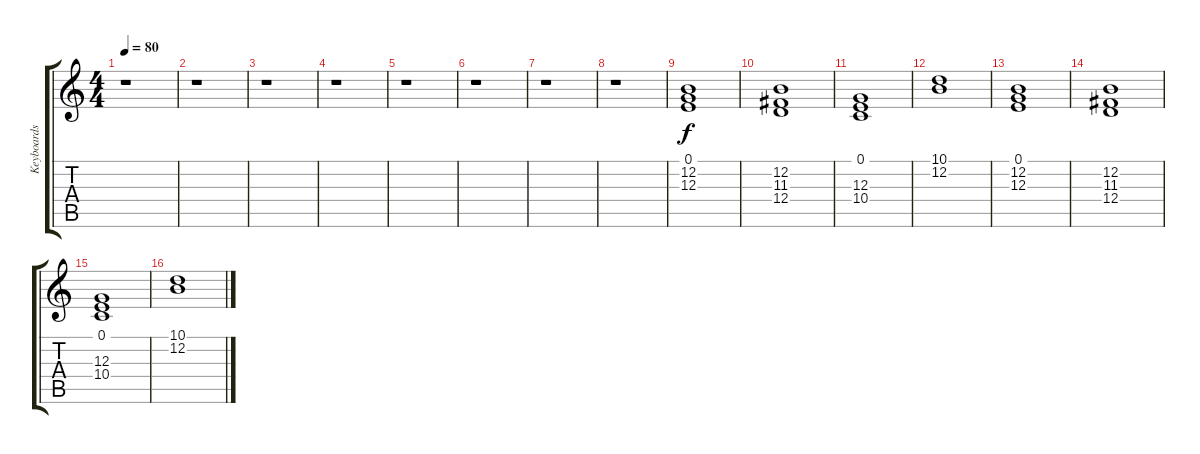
\track ("Keyboards" "Keyboards") {instrument pad2warm}
\staff {score tabs}
\tuning (E4 B3 G3 D3 A2 E2) {hide}
\ts (4 4)
\tempo 80
\clef g2
\ks c
r.1{dy f} |
r.1 |
r.1 |
r.1 |
r.1 |
r.1 |
r.1 |
r.1 |
(0.1 12.2 12.3).1 |
(12.2 11.3 12.4).1 |
(0.1 12.3 10.4).1 |
(10.1 12.2).1 |
(0.1 12.2 12.3).1 |
(12.2 11.3 12.4).1 |
(0.1 12.3 10.4).1 |
(10.1 12.2).1
